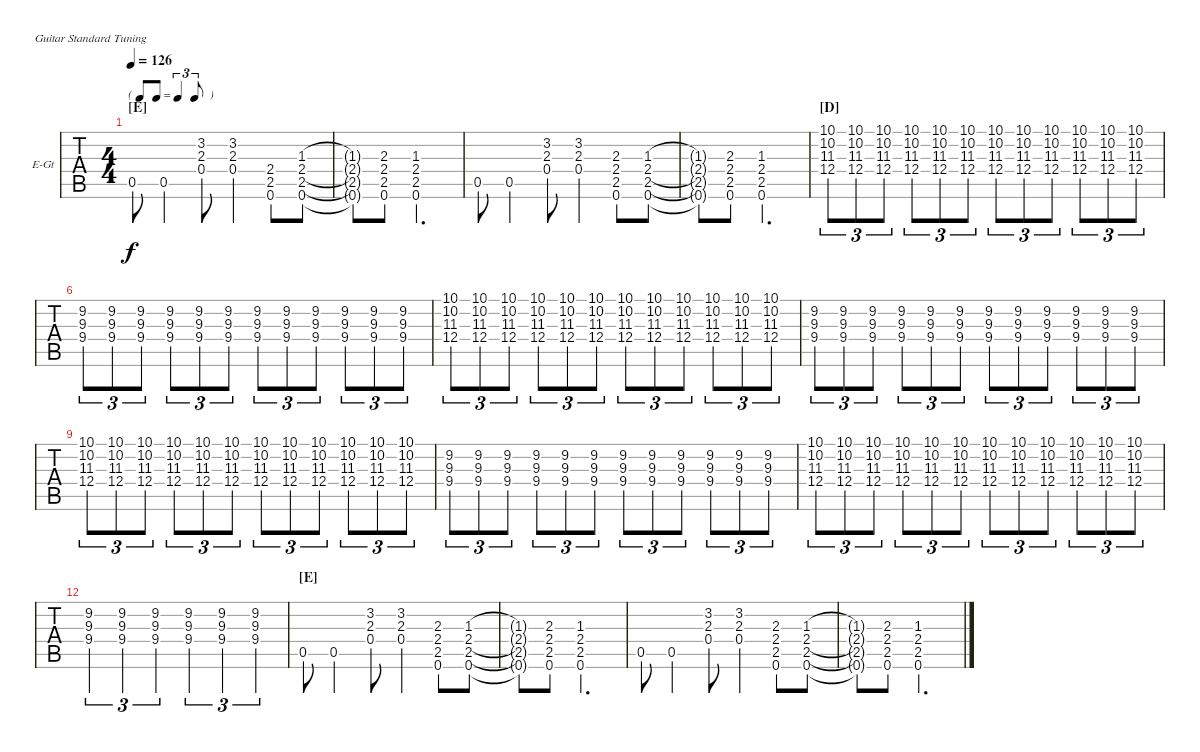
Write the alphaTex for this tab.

\bracketExtendMode nobrackets
\firstSystemTrackNameOrientation horizontal
\otherSystemsTrackNameOrientation horizontal
\defaultBarNumberDisplay FirstOfSystem
\track ("Guitar 2" "E-Gt") {instrument overdrivenguitar}
\staff {tabs}
\tuning (E4 B3 G3 D3 A2 E2)
\ts (4 4)
\tf triplet8th
\section ("E" "")
\scale
0.5
\tempo 126
\accidentals auto
\clef g2
\ottava regular
\simile none
\ks a
0.5.8{dy f} 0.5.4 (3.2 2.3 0.4).8 (3.2 2.3 0.4).4 (2.4 2.5 0.6).8 (1.3 2.4 2.5 0.6).8 |
\scale
0.5 (1.3{t} 2.4{t} 2.5{t} 0.6{t}).8 (2.3 2.4 2.5 0.6).8 (1.3 2.4 2.5 0.6).2{d} |
\scale
0.5 0.5.8 0.5.4 (3.2 2.3 0.4).8 (3.2 2.3 0.4).4 (2.3 2.4 2.5 0.6).8 (1.3 2.4 2.5 0.6).8 |
\scale
0.5 (1.3{t} 2.4{t} 2.5{t} 0.6{t}).8 (2.3 2.4 2.5 0.6).8 (1.3 2.4 2.5 0.6).2{d} |
\section ("D" "")
\scale
0.5 (10.2 11.3 12.4 10.1).8{tu (3 2)} (10.2 11.3 12.4 10.1).8{tu (3 2)} (10.2 11.3 12.4 10.1).8{tu (3 2)} (10.2 11.3 12.4 10.1).8{tu (3 2)} (10.2 11.3 12.4 10.1).8{tu (3 2)} (10.2 11.3 12.4 10.1).8{tu (3 2)} (10.2 11.3 12.4 10.1).8{tu (3 2)} (10.2 11.3 12.4 10.1).8{tu (3 2)} (10.2 11.3 12.4 10.1).8{tu (3 2)} (10.2 11.3 12.4 10.1).8{tu (3 2)} (10.2 11.3 12.4 10.1).8{tu (3 2)} (10.2 11.3 12.4 10.1).8{tu (3 2)} |
\scale
0.5 (9.2 9.3 9.4).8{tu (3 2)} (9.2 9.3 9.4).8{tu (3 2)} (9.2 9.3 9.4).8{tu (3 2)} (9.2 9.3 9.4).8{tu (3 2)} (9.2 9.3 9.4).8{tu (3 2)} (9.2 9.3 9.4).8{tu (3 2)} (9.2 9.3 9.4).8{tu (3 2)} (9.2 9.3 9.4).8{tu (3 2)} (9.2 9.3 9.4).8{tu (3 2)} (9.2 9.3 9.4).8{tu (3 2)} (9.2 9.3 9.4).8{tu (3 2)} (9.2 9.3 9.4).8{tu (3 2)} |
\scale
0.5 (10.2 11.3 12.4 10.1).8{tu (3 2)} (10.2 11.3 12.4 10.1).8{tu (3 2)} (10.2 11.3 12.4 10.1).8{tu (3 2)} (10.2 11.3 12.4 10.1).8{tu (3 2)} (10.2 11.3 12.4 10.1).8{tu (3 2)} (10.2 11.3 12.4 10.1).8{tu (3 2)} (10.2 11.3 12.4 10.1).8{tu (3 2)} (10.2 11.3 12.4 10.1).8{tu (3 2)} (10.2 11.3 12.4 10.1).8{tu (3 2)} (10.2 11.3 12.4 10.1).8{tu (3 2)} (10.2 11.3 12.4 10.1).8{tu (3 2)} (10.2 11.3 12.4 10.1).8{tu (3 2)} |
\scale
0.5 (9.2 9.3 9.4).8{tu (3 2)} (9.2 9.3 9.4).8{tu (3 2)} (9.2 9.3 9.4).8{tu (3 2)} (9.2 9.3 9.4).8{tu (3 2)} (9.2 9.3 9.4).8{tu (3 2)} (9.2 9.3 9.4).8{tu (3 2)} (9.2 9.3 9.4).8{tu (3 2)} (9.2 9.3 9.4).8{tu (3 2)} (9.2 9.3 9.4).8{tu (3 2)} (9.2 9.3 9.4).8{tu (3 2)} (9.2 9.3 9.4).8{tu (3 2)} (9.2 9.3 9.4).8{tu (3 2)} |
\scale
0.5 (10.2 11.3 12.4 10.1).8{tu (3 2)} (10.2 11.3 12.4 10.1).8{tu (3 2)} (10.2 11.3 12.4 10.1).8{tu (3 2)} (10.2 11.3 12.4 10.1).8{tu (3 2)} (10.2 11.3 12.4 10.1).8{tu (3 2)} (10.2 11.3 12.4 10.1).8{tu (3 2)} (10.2 11.3 12.4 10.1).8{tu (3 2)} (10.2 11.3 12.4 10.1).8{tu (3 2)} (10.2 11.3 12.4 10.1).8{tu (3 2)} (10.2 11.3 12.4 10.1).8{tu (3 2)} (10.2 11.3 12.4 10.1).8{tu (3 2)} (10.2 11.3 12.4 10.1).8{tu (3 2)} |
\scale
0.5 (9.2 9.3 9.4).8{tu (3 2)} (9.2 9.3 9.4).8{tu (3 2)} (9.2 9.3 9.4).8{tu (3 2)} (9.2 9.3 9.4).8{tu (3 2)} (9.2 9.3 9.4).8{tu (3 2)} (9.2 9.3 9.4).8{tu (3 2)} (9.2 9.3 9.4).8{tu (3 2)} (9.2 9.3 9.4).8{tu (3 2)} (9.2 9.3 9.4).8{tu (3 2)} (9.2 9.3 9.4).8{tu (3 2)} (9.2 9.3 9.4).8{tu (3 2)} (9.2 9.3 9.4).8{tu (3 2)} |
\scale
0.589681 (10.2 11.3 12.4 10.1).8{tu (3 2)} (10.2 11.3 12.4 10.1).8{tu (3 2)} (10.2 11.3 12.4 10.1).8{tu (3 2)} (10.2 11.3 12.4 10.1).8{tu (3 2)} (10.2 11.3 12.4 10.1).8{tu (3 2)} (10.2 11.3 12.4 10.1).8{tu (3 2)} (10.2 11.3 12.4 10.1).8{tu (3 2)} (10.2 11.3 12.4 10.1).8{tu (3 2)} (10.2 11.3 12.4 10.1).8{tu (3 2)} (10.2 11.3 12.4 10.1).8{tu (3 2)} (10.2 11.3 12.4 10.1).8{tu (3 2)} (10.2 11.3 12.4 10.1).8{tu (3 2)} |
\scale
0.410319 (9.2 9.3 9.4).4{tu (3 2)} (9.2 9.3 9.4).4{tu (3 2)} (9.2 9.3 9.4).4{tu (3 2)} (9.2 9.3 9.4).4{tu (3 2)} (9.2 9.3 9.4).4{tu (3 2)} (9.2 9.3 9.4).4{tu (3 2)} |
\section ("E" "")
\scale
0.5 0.5.8 0.5.4 (3.2 2.3 0.4).8 (3.2 2.3 0.4).4 (2.3 2.4 2.5 0.6).8 (1.3 2.4 2.5 0.6).8 |
\scale
0.5 (1.3{t} 2.4{t} 2.5{t} 0.6{t}).8 (2.3 2.4 2.5 0.6).8 (1.3 2.4 2.5 0.6).2{d} |
\scale
0.411765 0.5.8 0.5.4 (3.2 2.3 0.4).8 (3.2 2.3 0.4).4 (2.3 2.4 2.5 0.6).8 (1.3 2.4 2.5 0.6).8 |
\scale
0.588235 (1.3{t} 2.4{t} 2.5{t} 0.6{t}).8 (2.3 2.4 2.5 0.6).8 (1.3 2.4 2.5 0.6).2{d}
